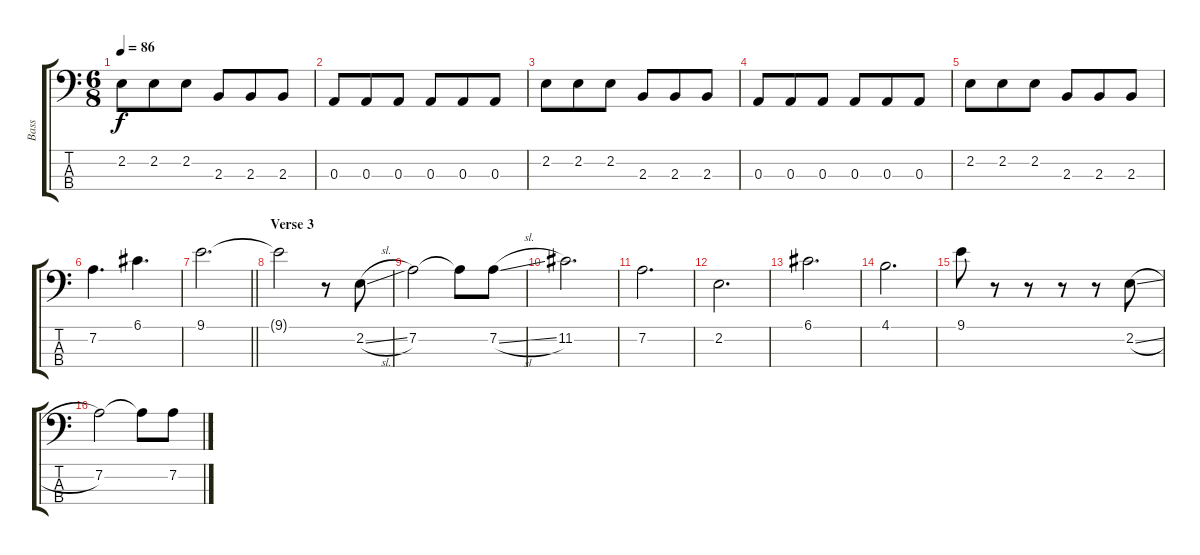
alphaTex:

\track ("Bass" "Bass") {instrument electricbassfinger}
\staff {score tabs}
\tuning (G2 D2 A1 E1) {hide}
\ts (6 8)
\tempo 86
\clef f4
\ks c
2.2.8{dy f} 2.2.8 2.2.8 2.3.8 2.3.8 2.3.8 |
0.3.8 0.3.8 0.3.8 0.3.8 0.3.8 0.3.8 |
2.2.8 2.2.8 2.2.8 2.3.8 2.3.8 2.3.8 |
0.3.8 0.3.8 0.3.8 0.3.8 0.3.8 0.3.8 |
2.2.8 2.2.8 2.2.8 2.3.8 2.3.8 2.3.8 |
7.2.4{d} 6.1.4{d} |
\barLineRight lightlight
9.1.2{d} |
\section ("" "Verse 3")
9.1{t}.2 r.8 2.2{sl}.8 |
7.2.2 7.2{t}.8 7.2{sl}.8 |
11.2.2{d} |
7.2.2{d} |
2.2.2{d} |
6.1.2{d} |
4.1.2{d} |
9.1.8 r.8 r.8 r.8 r.8 2.2{sl}.8 |
7.2.2 7.2{t}.8 7.2{sl}.8
